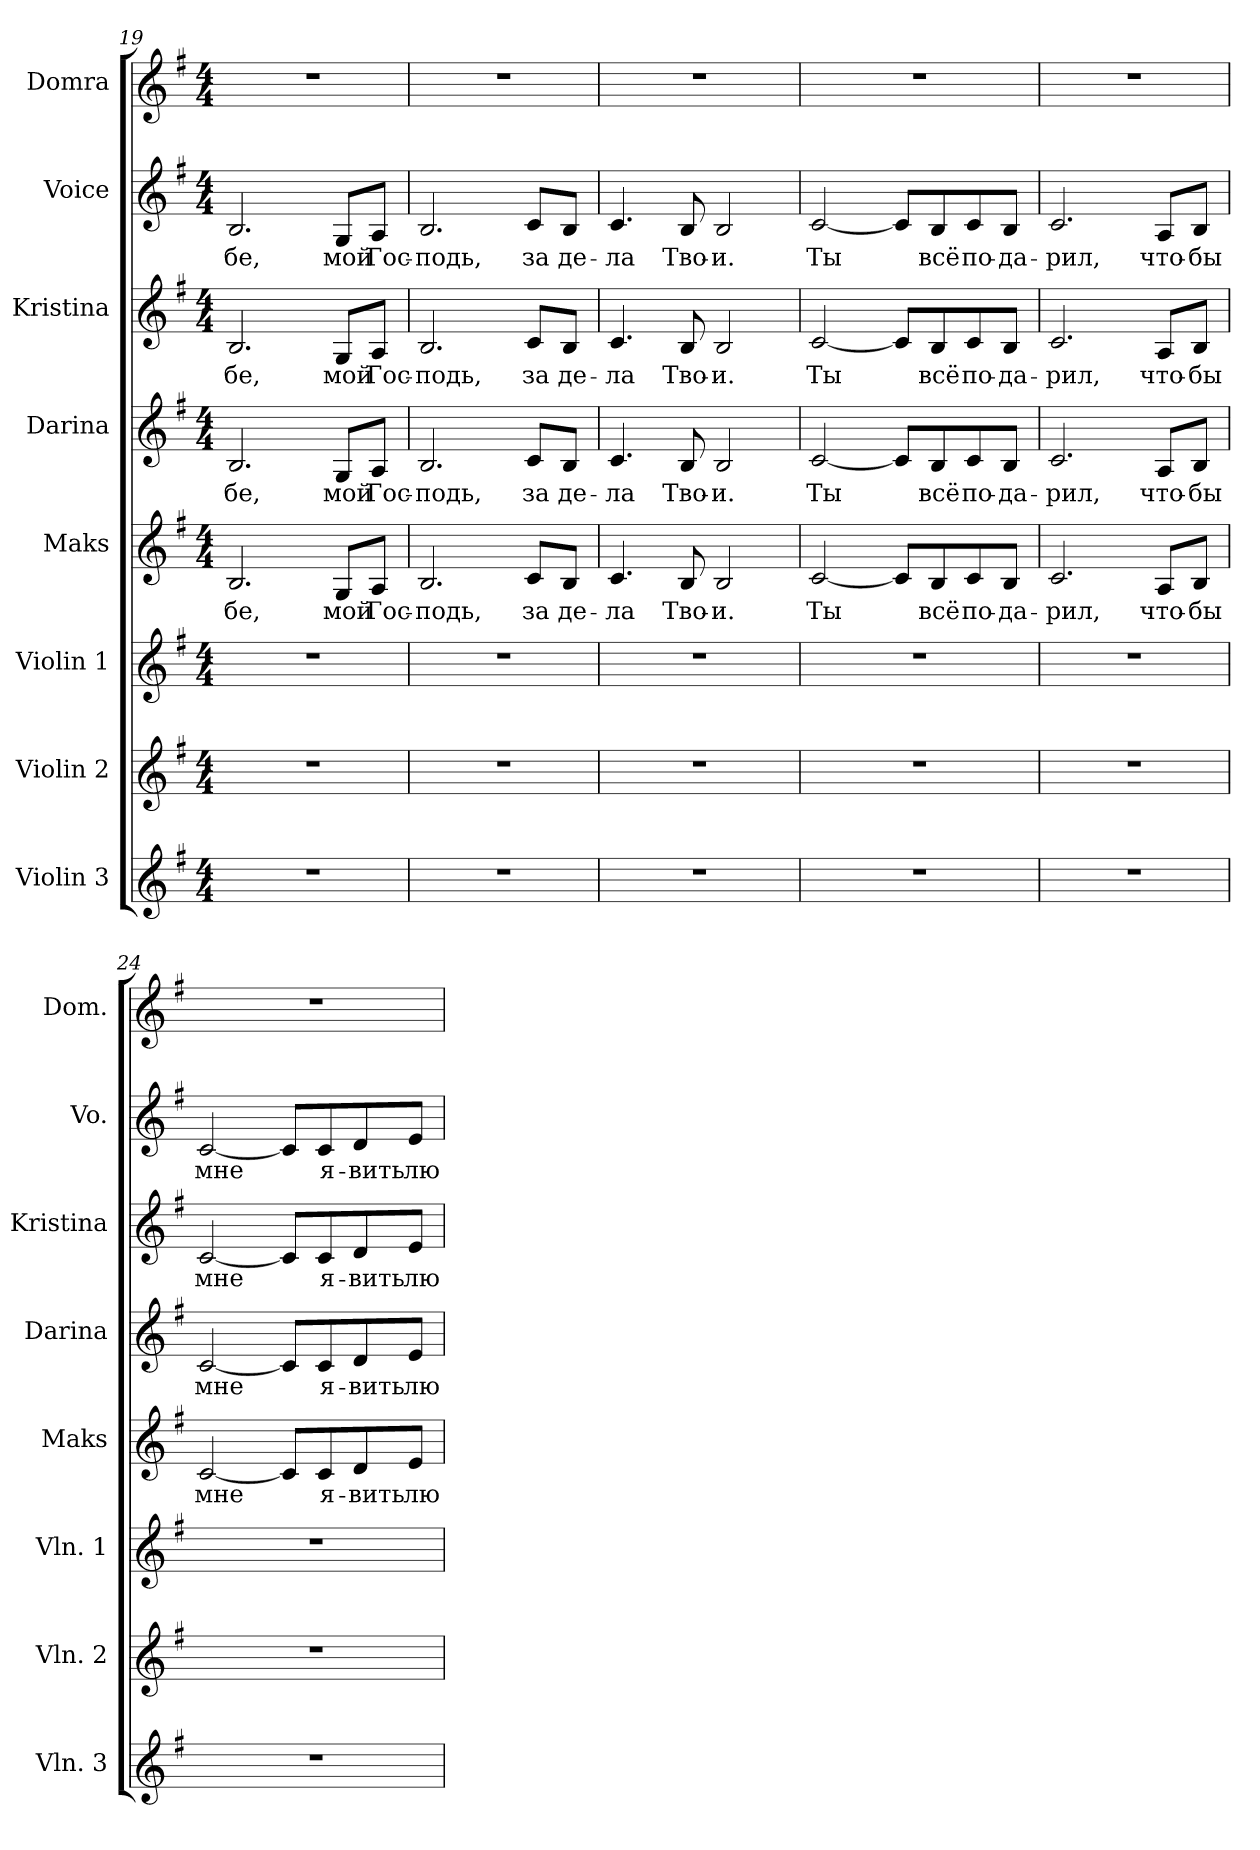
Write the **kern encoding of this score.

**kern	**kern	**kern	**kern	**text	**kern	**text	**kern	**text	**kern	**text	**kern
*part8	*part7	*part6	*part5	*part5	*part4	*part4	*part3	*part3	*part2	*part2	*part1
*staff8	*staff7	*staff6	*staff5	*staff5	*staff4	*staff4	*staff3	*staff3	*staff2	*staff2	*staff1
*I"Violin 3	*I"Violin 2	*I"Violin 1	*I"Maks	*	*I"Darina	*	*I"Kristina	*	*I"Voice	*	*I"Domra
*I'Vln. 3	*I'Vln. 2	*I'Vln. 1	*I'Maks	*	*I'Darina	*	*I'Kristina	*	*I'Vo.	*	*I'Dom.
*clefG2	*clefG2	*clefG2	*clefG2	*	*clefG2	*	*clefG2	*	*clefG2	*	*clefG2
*k[f#]	*k[f#]	*k[f#]	*k[f#]	*	*k[f#]	*	*k[f#]	*	*k[f#]	*	*k[f#]
*M4/4	*M4/4	*M4/4	*M4/4	*	*M4/4	*	*M4/4	*	*M4/4	*	*M4/4
=19	=19	=19	=19	=19	=19	=19	=19	=19	=19	=19	=19
!	!	!	!	!LO:LY:b	!	!LO:LY:b	!	!LO:LY:b	!	!LO:LY:b	!
1r	1r	1r	2.B/	-бе,	2.B/	-бе,	2.B/	-бе,	2.B/	-бе,	1r
!	!	!	!	!LO:LY:b	!	!LO:LY:b	!	!LO:LY:b	!	!LO:LY:b	!
.	.	.	8G/L	мой	8G/L	мой	8G/L	мой	8G/L	мой	.
!	!	!	!	!LO:LY:b	!	!LO:LY:b	!	!LO:LY:b	!	!LO:LY:b	!
.	.	.	8A/J	Гос-	8A/J	Гос-	8A/J	Гос-	8A/J	Гос-	.
=20	=20	=20	=20	=20	=20	=20	=20	=20	=20	=20	=20
!	!	!	!	!LO:LY:b	!	!LO:LY:b	!	!LO:LY:b	!	!LO:LY:b	!
1r	1r	1r	2.B/	-подь,	2.B/	-подь,	2.B/	-подь,	2.B/	-подь,	1r
!	!	!	!	!LO:LY:b	!	!LO:LY:b	!	!LO:LY:b	!	!LO:LY:b	!
.	.	.	8c/L	за	8c/L	за	8c/L	за	8c/L	за	.
!	!	!	!	!LO:LY:b	!	!LO:LY:b	!	!LO:LY:b	!	!LO:LY:b	!
.	.	.	8B/J	де-	8B/J	де-	8B/J	де-	8B/J	де-	.
=21	=21	=21	=21	=21	=21	=21	=21	=21	=21	=21	=21
!	!	!	!	!LO:LY:b	!	!LO:LY:b	!	!LO:LY:b	!	!LO:LY:b	!
1r	1r	1r	4.c/	-ла	4.c/	-ла	4.c/	-ла	4.c/	-ла	1r
!	!	!	!	!LO:LY:b	!	!LO:LY:b	!	!LO:LY:b	!	!LO:LY:b	!
.	.	.	8B/	Тво-	8B/	Тво-	8B/	Тво-	8B/	Тво-	.
!	!	!	!	!LO:LY:b	!	!LO:LY:b	!	!LO:LY:b	!	!LO:LY:b	!
.	.	.	2B/	-и.	2B/	-и.	2B/	-и.	2B/	-и.	.
=22	=22	=22	=22	=22	=22	=22	=22	=22	=22	=22	=22
!	!	!	!	!LO:LY:b	!	!LO:LY:b	!	!LO:LY:b	!	!LO:LY:b	!
1r	1r	1r	[2c/	Ты	[2c/	Ты	[2c/	Ты	[2c/	Ты	1r
.	.	.	8c/L]	.	8c/L]	.	8c/L]	.	8c/L]	.	.
!	!	!	!	!LO:LY:b	!	!LO:LY:b	!	!LO:LY:b	!	!LO:LY:b	!
.	.	.	8B/	всё	8B/	всё	8B/	всё	8B/	всё	.
!	!	!	!	!LO:LY:b	!	!LO:LY:b	!	!LO:LY:b	!	!LO:LY:b	!
.	.	.	8c/	по-	8c/	по-	8c/	по-	8c/	по-	.
!	!	!	!	!LO:LY:b	!	!LO:LY:b	!	!LO:LY:b	!	!LO:LY:b	!
.	.	.	8B/J	-да-	8B/J	-да-	8B/J	-да-	8B/J	-да-	.
!!LO:PB:g=z
=23	=23	=23	=23	=23	=23	=23	=23	=23	=23	=23	=23
!	!	!	!	!LO:LY:b	!	!LO:LY:b	!	!LO:LY:b	!	!LO:LY:b	!
1r	1r	1r	2.c/	-рил,	2.c/	-рил,	2.c/	-рил,	2.c/	-рил,	1r
!	!	!	!	!LO:LY:b	!	!LO:LY:b	!	!LO:LY:b	!	!LO:LY:b	!
.	.	.	8A/L	что-	8A/L	что-	8A/L	что-	8A/L	что-	.
!	!	!	!	!LO:LY:b	!	!LO:LY:b	!	!LO:LY:b	!	!LO:LY:b	!
.	.	.	8B/J	-бы	8B/J	-бы	8B/J	-бы	8B/J	-бы	.
=24	=24	=24	=24	=24	=24	=24	=24	=24	=24	=24	=24
!	!	!	!	!LO:LY:b	!	!LO:LY:b	!	!LO:LY:b	!	!LO:LY:b	!
1r	1r	1r	[2c/	мне	[2c/	мне	[2c/	мне	[2c/	мне	1r
.	.	.	8c/L]	.	8c/L]	.	8c/L]	.	8c/L]	.	.
!	!	!	!	!LO:LY:b	!	!LO:LY:b	!	!LO:LY:b	!	!LO:LY:b	!
.	.	.	8c/	я-	8c/	я-	8c/	я-	8c/	я-	.
!	!	!	!	!LO:LY:b	!	!LO:LY:b	!	!LO:LY:b	!	!LO:LY:b	!
.	.	.	8d/	-вить	8d/	-вить	8d/	-вить	8d/	-вить	.
!	!	!	!	!LO:LY:b	!	!LO:LY:b	!	!LO:LY:b	!	!LO:LY:b	!
.	.	.	8e/J	лю-	8e/J	лю-	8e/J	лю-	8e/J	лю-	.
=	=	=	=	=	=	=	=	=	=	=	=
*-	*-	*-	*-	*-	*-	*-	*-	*-	*-	*-	*-
